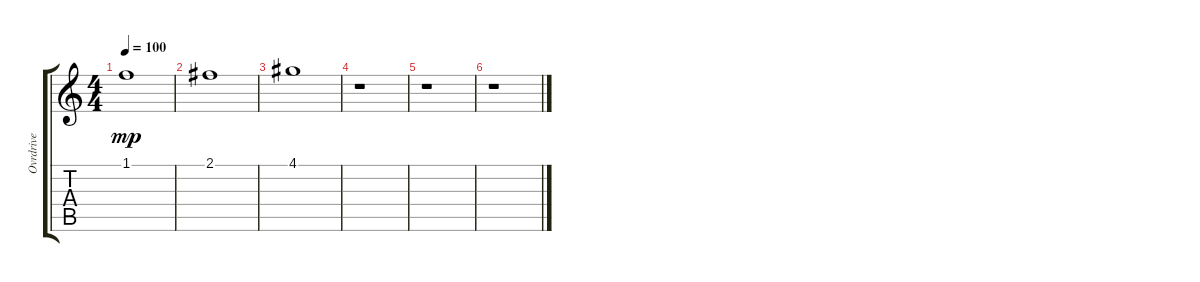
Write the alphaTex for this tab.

\track ("Ovrdrive" "Ovrdrive") {instrument overdrivenguitar}
\staff {score tabs}
\tuning (E4 B3 G3 D3 A2 E2) {hide}
\ts (4 4)
\tempo 100
\clef g2
\ks c
1.1.1{dy mp} |
2.1.1 |
4.1.1 |
r.1 |
r.1 |
r.1
